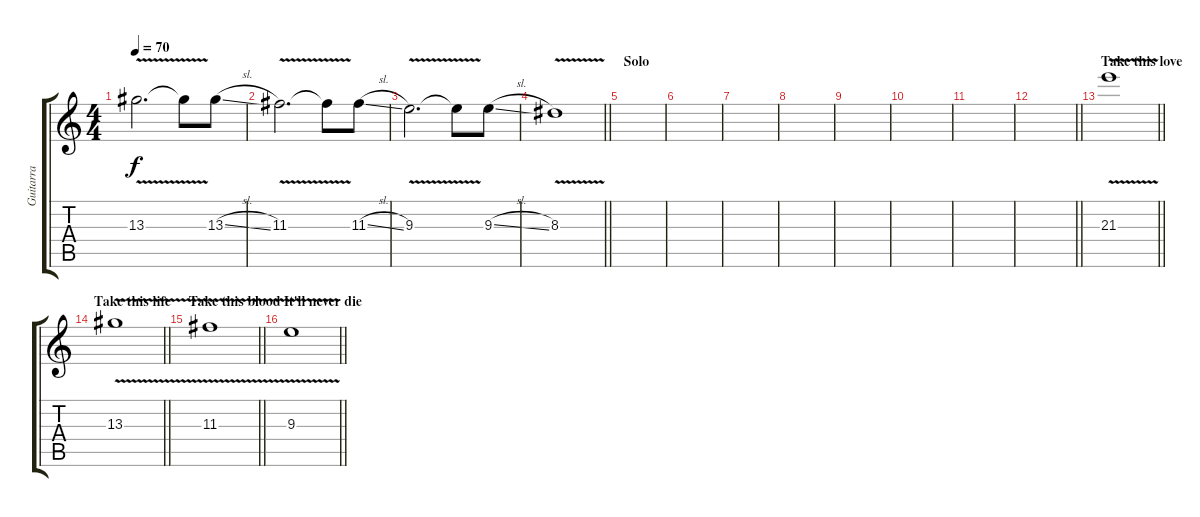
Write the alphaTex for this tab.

\track ("Guitarra" "Guitarra") {instrument overdrivenguitar}
\staff {score tabs}
\tuning (E4 B3 G3 D3 A2 E2) {hide}
\ts (4 4)
\tempo 70
\clef g2
\ks c
13.3{v}.2{d dy f} 13.3{t}.8 13.3{sl}.8 |
11.3{v}.2{d} 11.3{t}.8 11.3{sl}.8 |
9.3{v}.2{d} 9.3{t}.8 9.3{sl}.8 |
\barLineRight lightlight
8.3{v}.1 |
\section ("" "Solo")
|
|
|
|
|
|
|
\barLineRight lightlight
|
\section ("" "Take this love")
\barLineRight lightlight
21.3{v}.1 |
\section ("" "Take this life")
\barLineRight lightlight
13.3{v}.1 |
\section ("" "Take this blood")
\barLineRight lightlight
11.3{v}.1 |
\section ("" "It'll never die")
\barLineRight lightlight
9.3{v}.1
